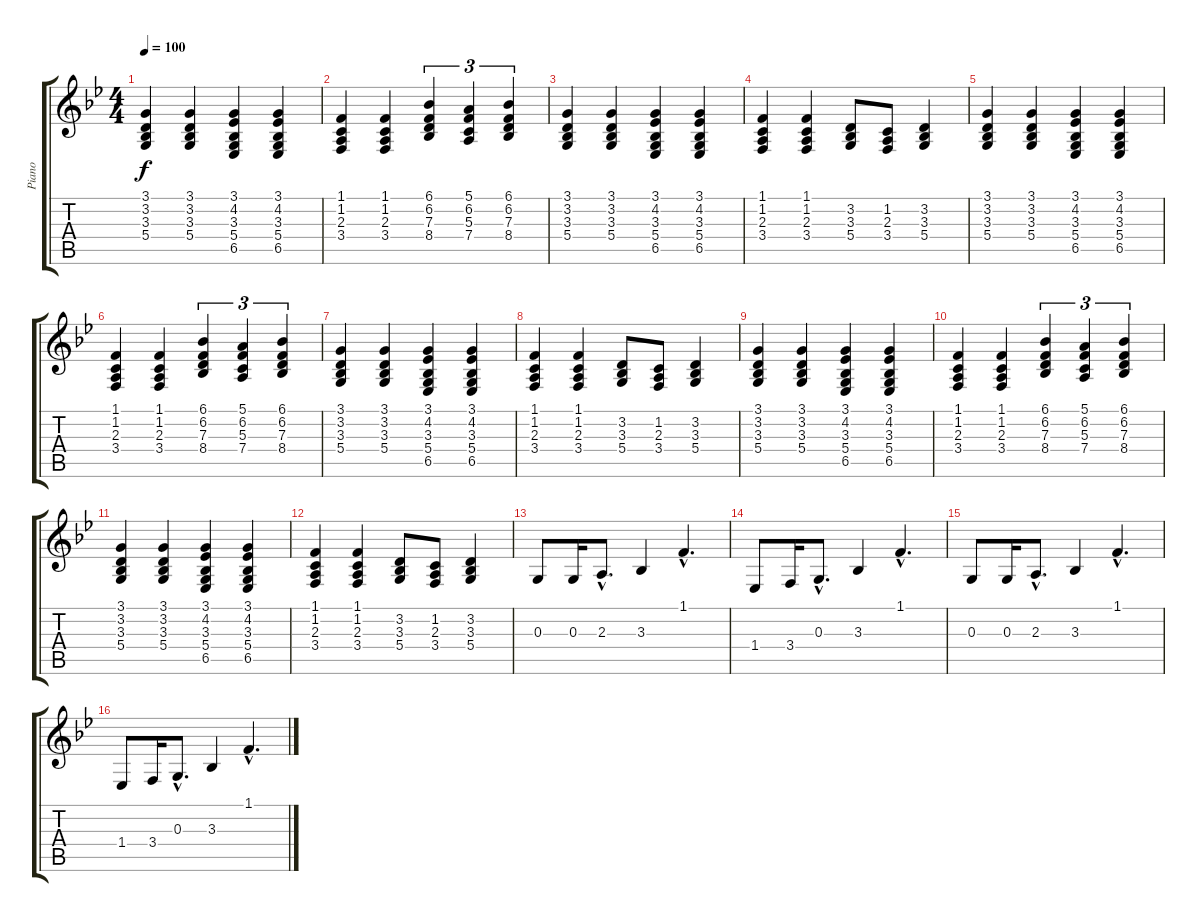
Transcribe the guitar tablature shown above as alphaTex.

\track ("Piano" "Piano") {instrument acousticgrandpiano}
\staff {score tabs}
\tuning (E4 B3 G3 D3 A2 E2) {hide}
\ts (4 4)
\tempo 100
\clef g2
\ks gminor
(3.1 3.2 3.3 5.4).4{dy f} (3.1 3.2 3.3 5.4).4 (3.1 4.2 3.3 5.4 6.5).4 (3.1 4.2 3.3 5.4 6.5).4 |
(1.1 1.2 2.3 3.4).4 (1.1 1.2 2.3 3.4).4 (6.1 6.2 7.3 8.4).4{tu (3 2)} (5.1 6.2 5.3 7.4).4{tu (3 2)} (6.1 6.2 7.3 8.4).4{tu (3 2)} |
(3.1 3.2 3.3 5.4).4 (3.1 3.2 3.3 5.4).4 (3.1 4.2 3.3 5.4 6.5).4 (3.1 4.2 3.3 5.4 6.5).4 |
(1.1 1.2 2.3 3.4).4 (1.1 1.2 2.3 3.4).4 (3.2 3.3 5.4).8 (1.2 2.3 3.4).8 (3.2 3.3 5.4).4 |
(3.1 3.2 3.3 5.4).4 (3.1 3.2 3.3 5.4).4 (3.1 4.2 3.3 5.4 6.5).4 (3.1 4.2 3.3 5.4 6.5).4 |
(1.1 1.2 2.3 3.4).4 (1.1 1.2 2.3 3.4).4 (6.1 6.2 7.3 8.4).4{tu (3 2)} (5.1 6.2 5.3 7.4).4{tu (3 2)} (6.1 6.2 7.3 8.4).4{tu (3 2)} |
(3.1 3.2 3.3 5.4).4 (3.1 3.2 3.3 5.4).4 (3.1 4.2 3.3 5.4 6.5).4 (3.1 4.2 3.3 5.4 6.5).4 |
(1.1 1.2 2.3 3.4).4 (1.1 1.2 2.3 3.4).4 (3.2 3.3 5.4).8 (1.2 2.3 3.4).8 (3.2 3.3 5.4).4 |
(3.1 3.2 3.3 5.4).4 (3.1 3.2 3.3 5.4).4 (3.1 4.2 3.3 5.4 6.5).4 (3.1 4.2 3.3 5.4 6.5).4 |
(1.1 1.2 2.3 3.4).4 (1.1 1.2 2.3 3.4).4 (6.1 6.2 7.3 8.4).4{tu (3 2)} (5.1 6.2 5.3 7.4).4{tu (3 2)} (6.1 6.2 7.3 8.4).4{tu (3 2)} |
(3.1 3.2 3.3 5.4).4 (3.1 3.2 3.3 5.4).4 (3.1 4.2 3.3 5.4 6.5).4 (3.1 4.2 3.3 5.4 6.5).4 |
(1.1 1.2 2.3 3.4).4 (1.1 1.2 2.3 3.4).4 (3.2 3.3 5.4).8 (1.2 2.3 3.4).8 (3.2 3.3 5.4).4 |
0.3.8 0.3.16 2.3{hac}.8{d} 3.3.4 1.1{hac}.4{d} |
1.4.8 3.4.16 0.3{hac}.8{d} 3.3.4 1.1{hac}.4{d} |
0.3.8 0.3.16 2.3{hac}.8{d} 3.3.4 1.1{hac}.4{d} |
1.4.8 3.4.16 0.3{hac}.8{d} 3.3.4 1.1{hac}.4{d}
